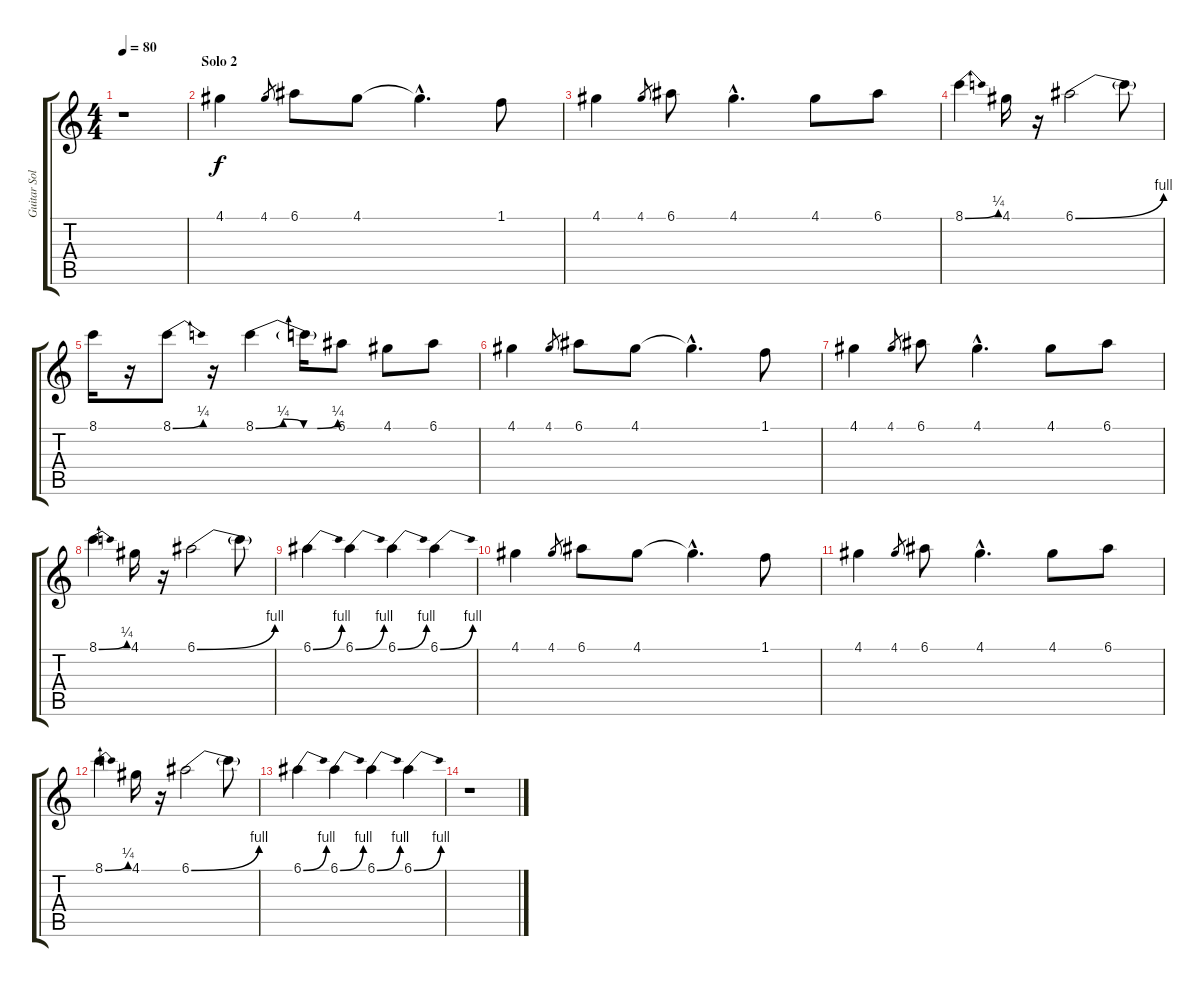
\track ("Guitar Solo" "Guitar Sol") {instrument overdrivenguitar}
\staff {score tabs}
\tuning (E4 B3 G3 D3 A2 E2) {hide}
\ts (4 4)
\tempo 80
\clef g2
\ks c
r.1{dy f} |
\section ("" "Solo 2")
4.1.4 4.1.8{gr} 6.1.8 4.1.8 4.1{hac t}.4{d} 1.1.8 |
4.1.4 4.1.8{gr} 6.1.8 4.1{hac}.4{d} 4.1.8 6.1.8 |
8.1{be (bend 0 0 60 1)}.4 4.1.16 r.16 6.1{be (bend 0 0 60 4)}.2 6.1{t}.8 |
8.1.16 r.16 8.1{be (bend 0 0 60 1)}.8 r.16 8.1{be (custom 0 0 20 1 35 0 45 0 60 1)}.4 8.1{t}.16 6.1.8 4.1.8 6.1.8 |
4.1.4 4.1.8{gr} 6.1.8 4.1.8 4.1{hac t}.4{d} 1.1.8 |
4.1.4 4.1.8{gr} 6.1.8 4.1{hac}.4{d} 4.1.8 6.1.8 |
8.1{be (bend 0 0 60 1)}.4 4.1.16 r.16 6.1{be (bend 0 0 60 4)}.2{volume 0} 6.1{t}.8 |
6.1{be (bend 0 0 60 4)}.4 6.1{be (bend 0 0 60 4)}.4 6.1{be (bend 0 0 60 4)}.4 6.1{be (bend 0 0 60 4)}.4 |
4.1.4 4.1.8{gr} 6.1.8 4.1.8 4.1{hac t}.4{d} 1.1.8 |
4.1.4 4.1.8{gr} 6.1.8 4.1{hac}.4{d} 4.1.8 6.1.8 |
8.1{be (bend 0 0 60 1)}.4 4.1.16 r.16 6.1{be (bend 0 0 60 4)}.2 6.1{t}.8 |
6.1{be (bend 0 0 60 4)}.4 6.1{be (bend 0 0 60 4)}.4 6.1{be (bend 0 0 60 4)}.4 6.1{be (bend 0 0 60 4)}.4 |
r.1
